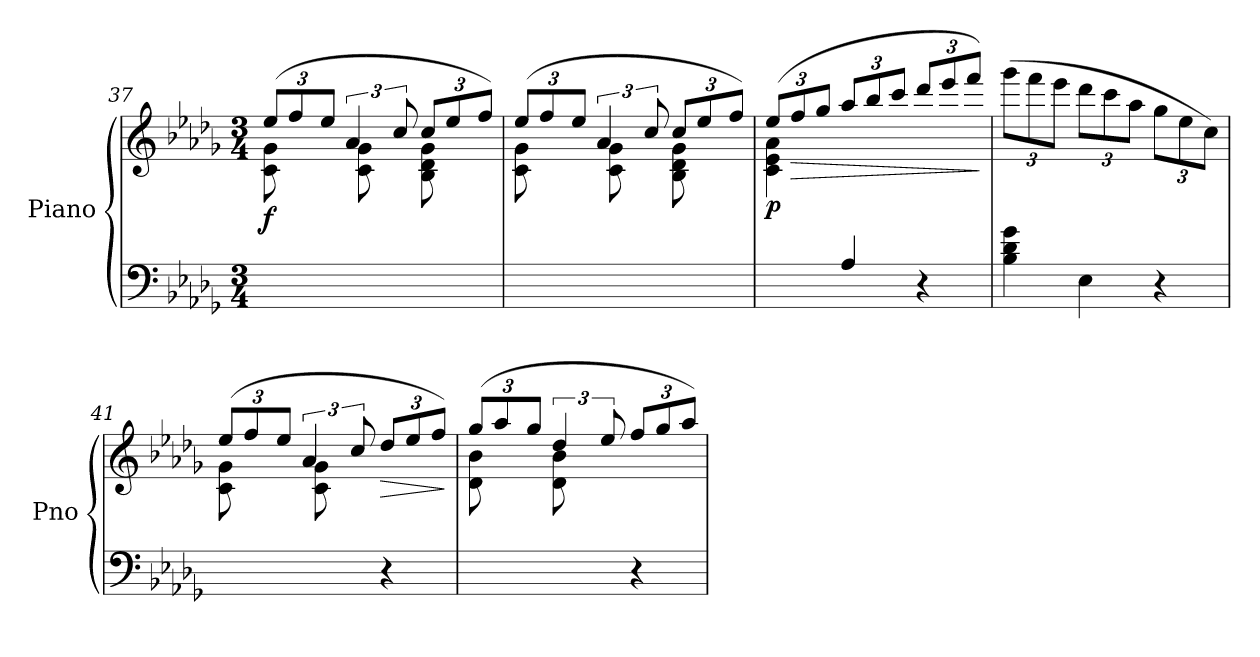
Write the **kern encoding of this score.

**kern	**kern	**dynam
*part1	*part1	*part1
*staff2	*staff1	*staff1/2
*I"Piano	*	*
*I'Pno	*	*
*clefF4	*clefG2	*
*k[b-e-a-d-g-]	*k[b-e-a-d-g-]	*
*M3/4	*M3/4	*
*	*Xbrackettup	*
=37	=37	=37
*	*^	*
!	!	!	!LO:DY:b
8ryy	(>12ee-/L	8c\ 8g-\L	f
.	12ff/	.	.
8A-/J	.	8ryy	.
.	12ee-/J	.	.
*	*brackettup	*	*
8ryy	6a-/	8c\ 8g-\L	.
8A-/J	.	8ryy	.
.	12cc/	.	.
*	*Xbrackettup	*	*
8ryy	12cc/L	8B-\ 8d-\ 8g-\L	.
.	12ee-/	.	.
8A-/J	.	8ryy	.
.	12ff/J)	.	.
=38	=38	=38	=38
8ryy	(>12ee-/L	8c\ 8g-\L	.
.	12ff/	.	.
8A-/J	.	8ryy	.
.	12ee-/J	.	.
*	*brackettup	*	*
8ryy	6a-/	8c\ 8g-\L	.
8A-/J	.	8ryy	.
.	12cc/	.	.
*	*Xbrackettup	*	*
8ryy	12cc/L	8B-\ 8d-\ 8g-\L	.
.	12ee-/	.	.
8A-/J	.	8ryy	.
.	12ff/J)	.	.
=39	=39	=39	=39
!	!	!	!LO:DY:b
4ryy	(>12ee-/L	(4c\ 4e-\ 4a-\	p
!	!	!	!LO:HP:b
.	12ff/	.	>
.	12gg-/J	.	.
4A-/)	12aa-/L	2ryy	.
.	12bb-/	.	.
.	12ccc/J	.	.
4r	12ddd-/L	.	.
.	12eee-/	.	.
.	12fff/J)	.	.
*	*v	*v	*
.	.	]
!!LO:LB:g=z
=40	=40	=40
4B-\ 4d-\ 4g-\	(>12ggg-\L	.
.	12fff\	.
.	12eee-\J	.
4E-\	12ddd-\L	.
.	12ccc\	.
.	12aa-\J	.
4r	12gg-\L	.
.	12ee-\	.
.	12cc\J)	.
=41	=41	=41
*	*^	*
8ryy	(>12ee-/L	8c\ 8g-\L	.
.	12ff/	.	.
8A-/J	.	8ryy	.
.	12ee-/J	.	.
*	*brackettup	*	*
8ryy	6a-/	8c\ 8g-\L	.
8A-/J	.	4.ryy	.
.	12cc/	.	.
*	*Xbrackettup	*	*
!	!	!	!LO:HP:b
4r	12dd-/L	.	>
.	12ee-/	.	.
.	12ff/J)	.	.
*	*v	*v	*
.	.	]
=42	=42	=42
*	*^	*
8ryy	(>12gg-/L	8d-\ 8b-\L	.
.	12aa-/	.	.
8G-/J	.	8ryy	.
.	12gg-/J	.	.
*	*brackettup	*	*
8ryy	6dd-/	8d-\ 8b-\L	.
8G-/J	.	4.ryy	.
.	12ee-/	.	.
*	*Xbrackettup	*	*
4r	12ff/L	.	.
.	12gg-/	.	.
.	12aa-/J)	.	.
*	*v	*v	*
=	=	=
*-	*-	*-
